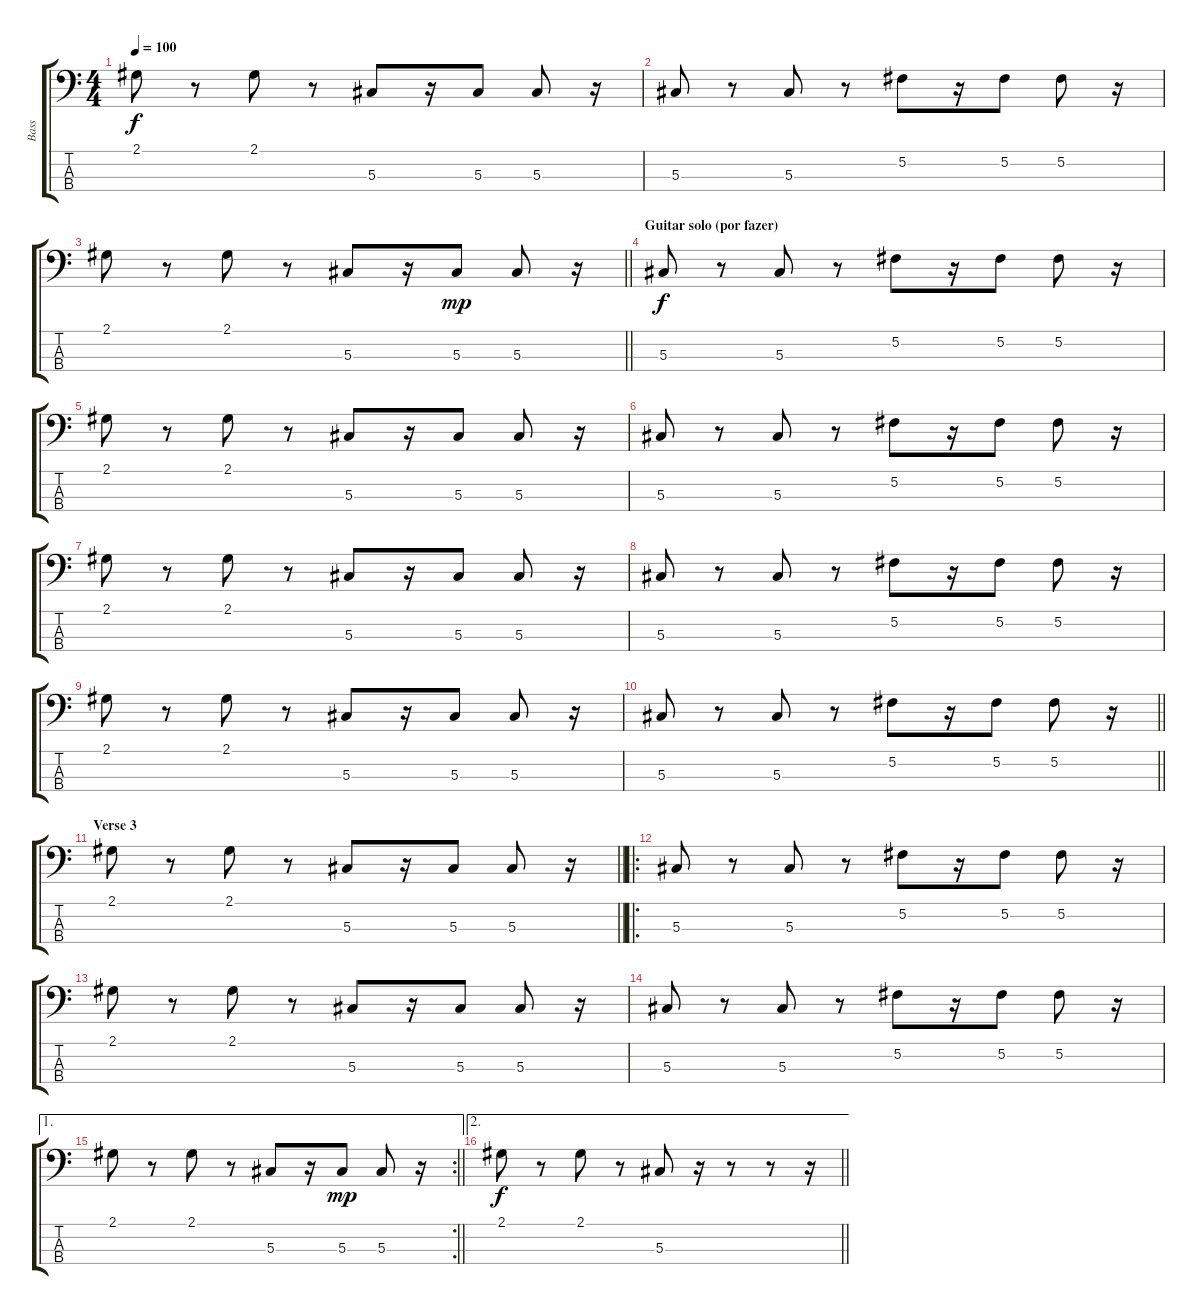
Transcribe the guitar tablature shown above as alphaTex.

\track ("Bass " "Bass ") {instrument electricbassfinger}
\staff {score tabs}
\tuning (Gb2 Db2 Ab1 Eb1) {hide}
\ts (4 4)
\tempo 100
\clef f4
\ks c
2.1.8{dy f} r.8 2.1.8 r.8 5.3.8 r.16 5.3.8 5.3.8 r.16 |
5.3.8 r.8 5.3.8 r.8 5.2.8 r.16 5.2.8 5.2.8 r.16 |
\barLineRight lightlight
2.1.8 r.8 2.1.8 r.8 5.3.8 r.16 5.3.8{dy mp} 5.3.8 r.16 |
\section ("" "Guitar solo (por fazer)")
5.3.8{dy f} r.8 5.3.8 r.8 5.2.8 r.16 5.2.8 5.2.8 r.16 |
2.1.8 r.8 2.1.8 r.8 5.3.8 r.16 5.3.8 5.3.8 r.16 |
5.3.8 r.8 5.3.8 r.8 5.2.8 r.16 5.2.8 5.2.8 r.16 |
2.1.8 r.8 2.1.8 r.8 5.3.8 r.16 5.3.8 5.3.8 r.16 |
5.3.8 r.8 5.3.8 r.8 5.2.8 r.16 5.2.8 5.2.8 r.16 |
2.1.8 r.8 2.1.8 r.8 5.3.8 r.16 5.3.8 5.3.8 r.16 |
\barLineRight lightlight
5.3.8 r.8 5.3.8 r.8 5.2.8 r.16 5.2.8 5.2.8 r.16 |
\section ("" "Verse 3")
\barLineRight lightlight
2.1.8 r.8 2.1.8 r.8 5.3.8 r.16 5.3.8 5.3.8 r.16 |
\ro
5.3.8 r.8 5.3.8 r.8 5.2.8 r.16 5.2.8 5.2.8 r.16 |
2.1.8 r.8 2.1.8 r.8 5.3.8 r.16 5.3.8 5.3.8 r.16 |
5.3.8 r.8 5.3.8 r.8 5.2.8 r.16 5.2.8 5.2.8 r.16 |
\ae 1
\rc 2
\barLineRight lightlight
2.1.8 r.8 2.1.8 r.8 5.3.8 r.16 5.3.8{dy mp} 5.3.8 r.16 |
\ae 2
\barLineRight lightlight
2.1.8{dy f} r.8 2.1.8 r.8 5.3.8 r.16 r.8 r.8 r.16
